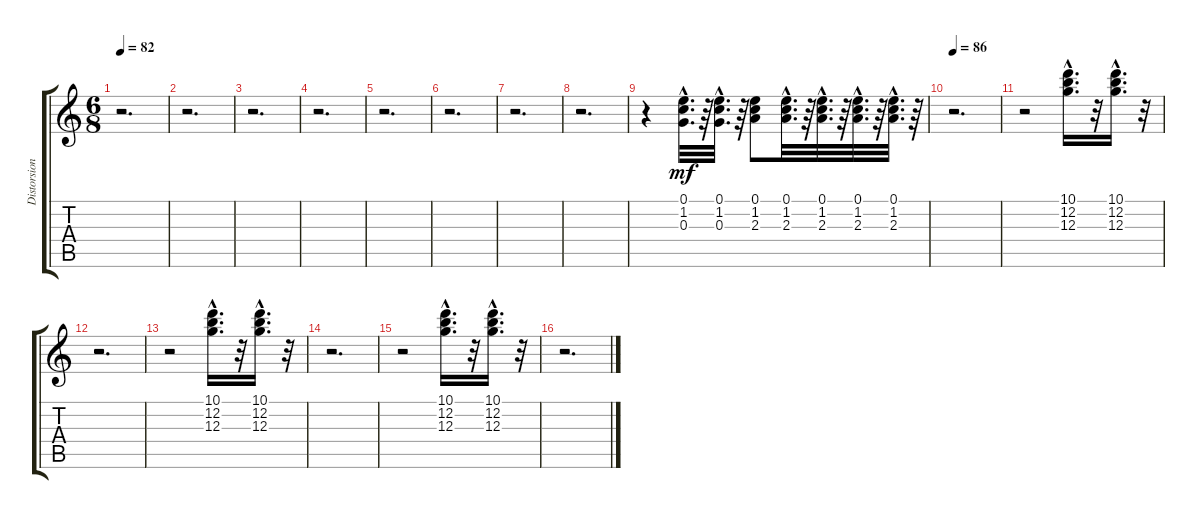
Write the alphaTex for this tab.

\track ("Distorsion" "Distorsion") {instrument distortionguitar}
\staff {score tabs}
\tuning (E4 B3 G3 D3 A2 E2) {hide}
\ts (6 8)
\tempo 82
\clef g2
\ks c
r.2{d dy mf} |
r.2{d} |
r.2{d} |
r.2{d} |
r.2{d} |
r.2{d} |
r.2{d} |
r.2{d} |
r.4 (0.1{hac} 1.2{hac} 0.3{hac}).32{d} r.64 (0.1{hac} 1.2{hac} 0.3{hac}).32{d} r.64 (0.1 1.2 2.3).8 (0.1{hac} 1.2{hac} 2.3{hac}).32{d} r.64 (0.1{hac} 1.2{hac} 2.3{hac}).32{d} r.64 (0.1{hac} 1.2{hac} 2.3{hac}).32{d} r.64 (0.1{hac} 1.2{hac} 2.3{hac}).32{d} r.64 |
\tempo 86
r.2{d} |
r.2 (10.1{hac} 12.2{hac} 12.3{hac}).16{d} r.32 (10.1{hac} 12.2{hac} 12.3{hac}).16{d} r.32 |
r.2{d} |
r.2 (10.1{hac} 12.2{hac} 12.3{hac}).16{d} r.32 (10.1{hac} 12.2{hac} 12.3{hac}).16{d} r.32 |
r.2{d} |
r.2 (10.1{hac} 12.2{hac} 12.3{hac}).16{d} r.32 (10.1{hac} 12.2{hac} 12.3{hac}).16{d} r.32 |
r.2{d}
